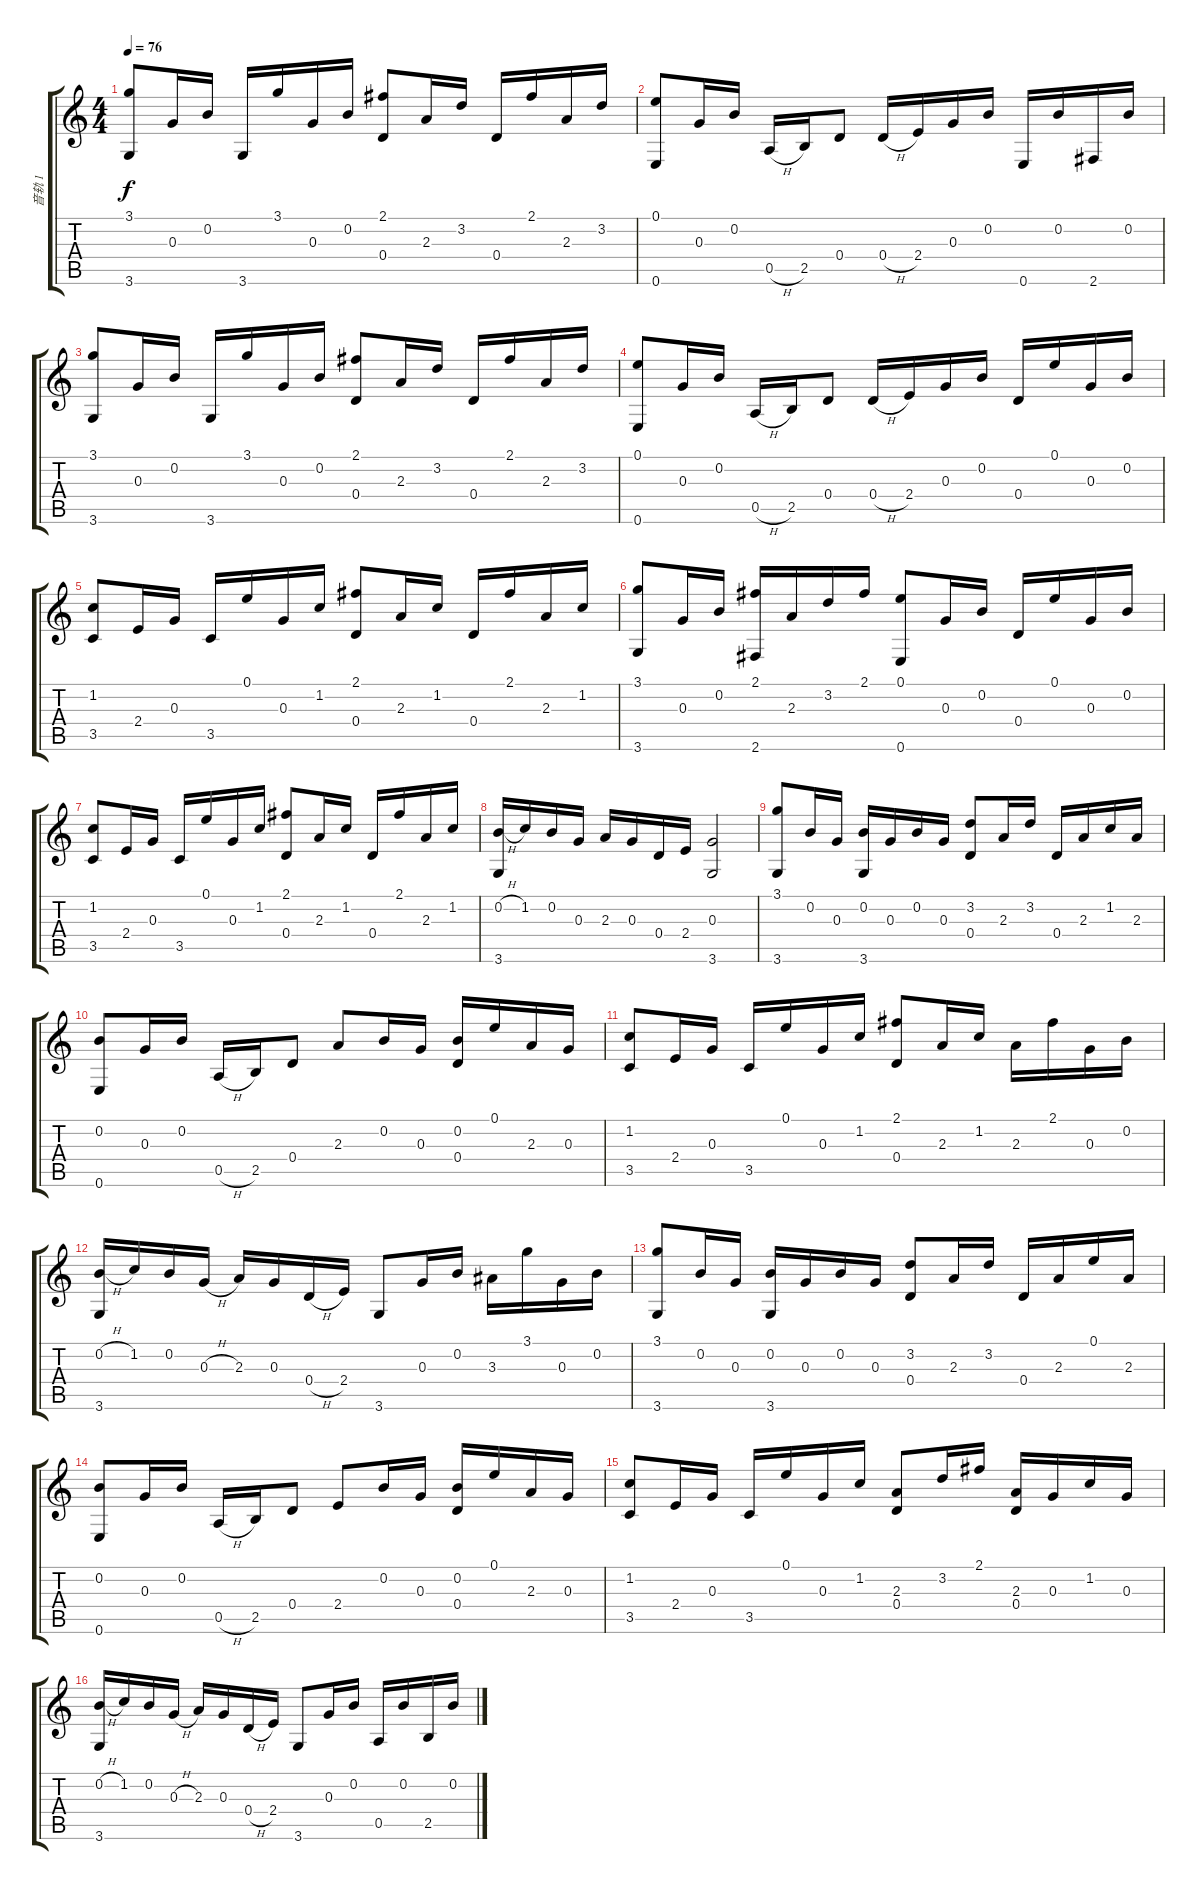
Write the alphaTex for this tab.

\track ("音轨 1" "音轨 1") {instrument acousticguitarnylon}
\staff {score tabs}
\tuning (E4 B3 G3 D3 A2 E2) {hide}
\ts (4 4)
\tempo 76
\clef g2
\ks c
(3.1 3.6).8{dy f instrument acousticguitarnylon} 0.3.16 0.2.16 3.6.16 3.1.16 0.3.16 0.2.16 (2.1 0.4).8 2.3.16 3.2.16 0.4.16 2.1.16 2.3.16 3.2.16 |
(0.1 0.6).8 0.3.16 0.2.16 0.5{h}.16 2.5.16 0.4.8 0.4{h}.16 2.4.16 0.3.16 0.2.16 0.6.16 0.2.16 2.6.16 0.2.16 |
(3.1 3.6).8 0.3.16 0.2.16 3.6.16 3.1.16 0.3.16 0.2.16 (2.1 0.4).8 2.3.16 3.2.16 0.4.16 2.1.16 2.3.16 3.2.16 |
(0.1 0.6).8 0.3.16 0.2.16 0.5{h}.16 2.5.16 0.4.8 0.4{h}.16 2.4.16 0.3.16 0.2.16 0.4.16 0.1.16 0.3.16 0.2.16 |
(1.2 3.5).8 2.4.16 0.3.16 3.5.16 0.1.16 0.3.16 1.2.16 (2.1 0.4).8 2.3.16 1.2.16 0.4.16 2.1.16 2.3.16 1.2.16 |
(3.1 3.6).8 0.3.16 0.2.16 (2.1 2.6).16 2.3.16 3.2.16 2.1.16 (0.1 0.6).8 0.3.16 0.2.16 0.4.16 0.1.16 0.3.16 0.2.16 |
(1.2 3.5).8 2.4.16 0.3.16 3.5.16 0.1.16 0.3.16 1.2.16 (2.1 0.4).8 2.3.16 1.2.16 0.4.16 2.1.16 2.3.16 1.2.16 |
(0.2{h} 3.6).16 1.2.16 0.2.16 0.3.16 2.3.16 0.3.16 0.4.16 2.4.16 (0.3 3.6).2 |
(3.1 3.6).8 0.2.16 0.3.16 (0.2 3.6).16 0.3.16 0.2.16 0.3.16 (3.2 0.4).8 2.3.16 3.2.16 0.4.16 2.3.16 1.2.16 2.3.16 |
(0.2 0.6).8 0.3.16 0.2.16 0.5{h}.16 2.5.16 0.4.8 2.3.8 0.2.16 0.3.16 (0.2 0.4).16 0.1.16 2.3.16 0.3.16 |
(1.2 3.5).8 2.4.16 0.3.16 3.5.16 0.1.16 0.3.16 1.2.16 (2.1 0.4).8 2.3.16 1.2.16 2.3.16 2.1.16 0.3.16 0.2.16 |
(0.2{h} 3.6).16 1.2.16 0.2.16 0.3{h}.16 2.3.16 0.3.16 0.4{h}.16 2.4.16 3.6.8 0.3.16 0.2.16 3.3.16 3.1.16 0.3.16 0.2.16 |
(3.1 3.6).8 0.2.16 0.3.16 (0.2 3.6).16 0.3.16 0.2.16 0.3.16 (3.2 0.4).8 2.3.16 3.2.16 0.4.16 2.3.16 0.1.16 2.3.16 |
(0.2 0.6).8 0.3.16 0.2.16 0.5{h}.16 2.5.16 0.4.8 2.4.8 0.2.16 0.3.16 (0.2 0.4).16 0.1.16 2.3.16 0.3.16 |
(1.2 3.5).8 2.4.16 0.3.16 3.5.16 0.1.16 0.3.16 1.2.16 (2.3 0.4).8 3.2.16 2.1.16 (2.3 0.4).16 0.3.16 1.2.16 0.3.16 |
(0.2{h} 3.6).16 1.2.16 0.2.16 0.3{h}.16 2.3.16 0.3.16 0.4{h}.16 2.4.16 3.6.8 0.3.16 0.2.16 0.5.16 0.2.16 2.5.16 0.2.16
